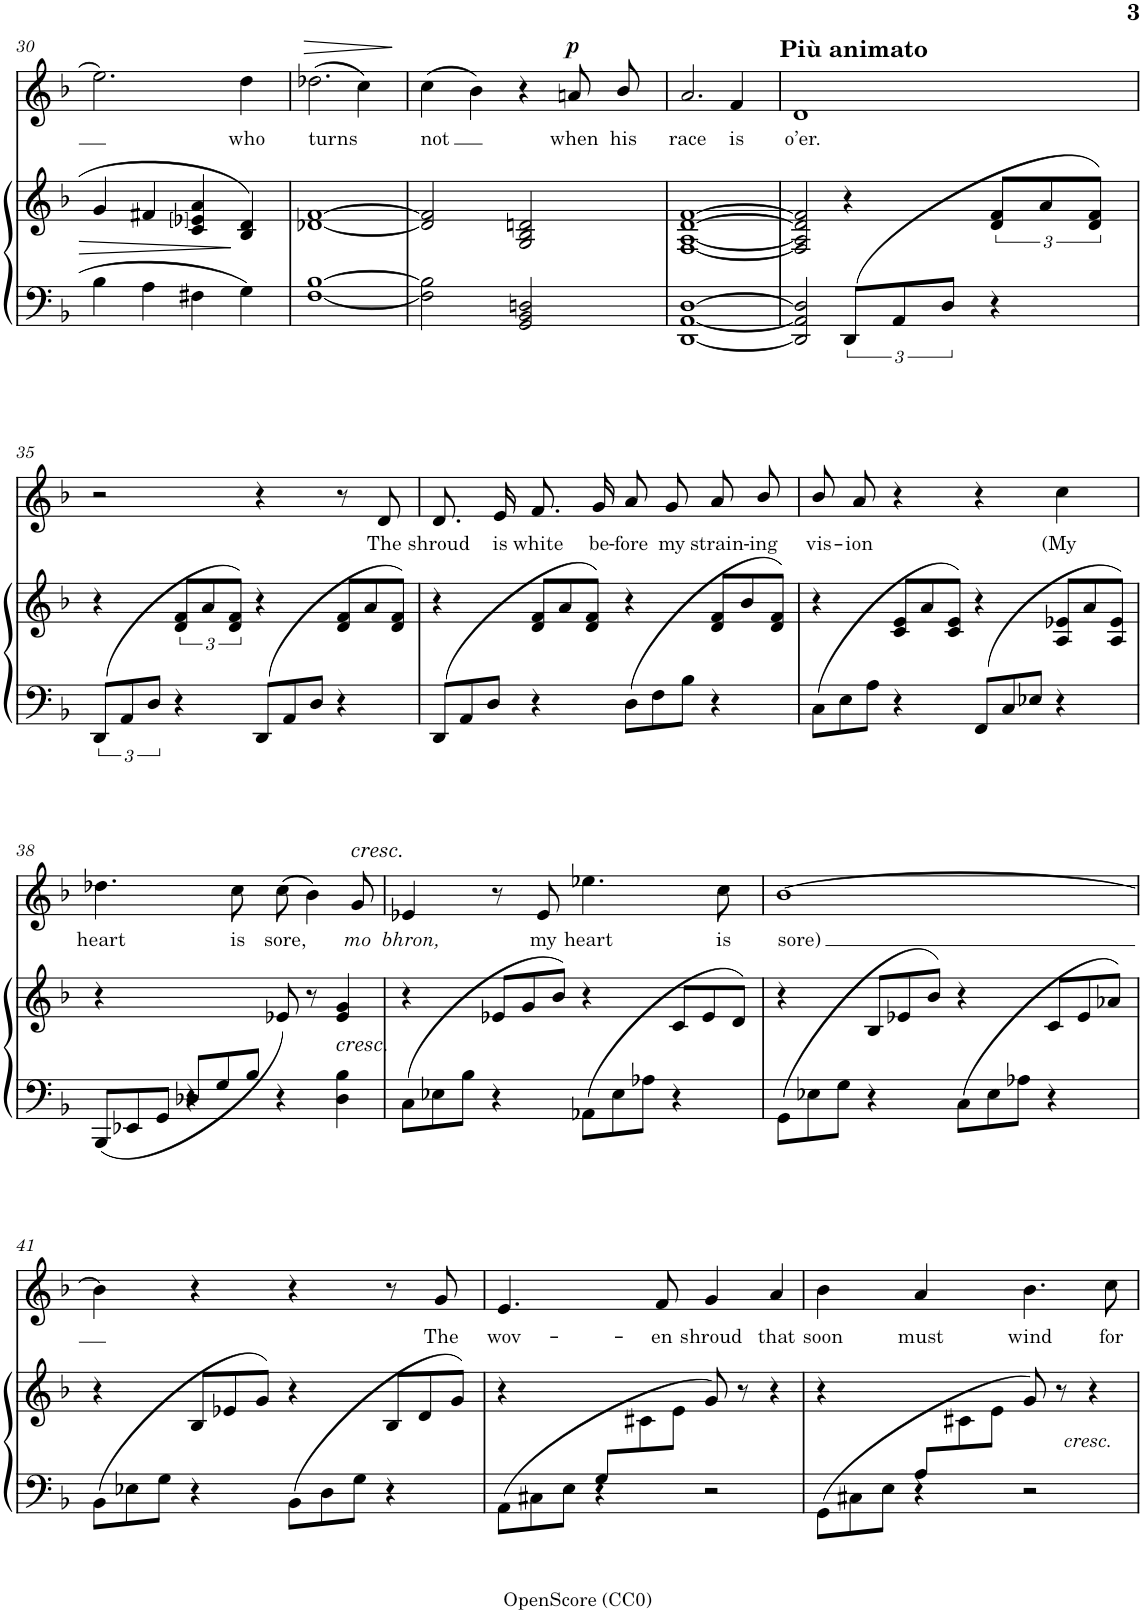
**kern	**kern	**kern	**text	**dynam
*part2	*part2	*part1	*part1	*part1
*staff3	*staff2	*staff1	*staff1	*staff1
*I"Piano	*	*I"Voice	*	*
*I'Pno	*	*	*	*
!!LO:PB:g=z
*clefF4	*clefG2	*clefG2	*	*
*k[b-]	*k[b-]	*k[b-]	*	*
*M4/4	*M4/4	*M4/4	*	*
*met(c)	*met(c)	*met(c)	*	*
=30	=30	=30	=30	=30
4B-\	4g/	2.ee-\]	.	.
4A\	4f#X/	.	.	.
4F#X\	4c/ 4e-j/ 4a/	.	.	.
!	!	!	!LO:LY:b	!
4G\	4B-/ 4d/	4dd\	who	.
=31	=31	=31	=31	=31
!	!	!	!LO:LY:b	!LO:HP:b
[1F [1B-	[1d-X [1f	(2.dd-X\	turns	>
.	.	4cc\)	.	.
.	.	.	.	]
=32	=32	=32	=32	=32
!	!	!	!LO:LY:b	!
2F\] 2B-\]	2d-/] 2f/]	(4cc\	not	.
.	.	4b-\)	.	.
2GG/ 2BB-/ 2Dn/	2G/ 2B-/ 2dn/	4r	.	.
!	!	!	!LO:LY:b	!LO:DY:a
.	.	8an/L	when	p
!	!	!	!LO:LY:b	!
.	.	8b-/J	his	.
=33	=33	=33	=33	=33
!	!	!	!LO:LY:b	!
[1DD [1AA [1D	[1F [1A [>1d [1f	2.a/	race	.
!	!	!	!LO:LY:b	!
.	.	4f/	is	.
=34	=34	=34	=34	=34
!	!	!LO:TX:a:B:t=Più animato	!	!
!	!	!	!LO:LY:b	!
2DD/] 2AA/] 2D/]	2F/], 2A/], 2d/], 2f/],	1d	o’er.	.
(>12DD/L	4r	.	.	.
12AA/	.	.	.	.
12D/J	.	.	.	.
4r	12d/ 12f/L	.	.	.
.	12a/	.	.	.
.	(12d/ 12f/J	.	.	.
!!LO:LB:g=z
=35	=35	=35	=35	=35
(>12DD/L	4r	2r	.	.
12AA/	.	.	.	.
12D/J	.	.	.	.
4r	12d/ 12f/L	.	.	.
.	12a/	.	.	.
.	12d/ 12f/J)	.	.	.
*Xbrackettup	*	*	*	*
(>12DD/L	4r	4r	.	.
12AA/	.	.	.	.
12D/J	.	.	.	.
*	*Xbrackettup	*	*	*
4r	12d/ 12f/L	8r	.	.
.	12a/	.	.	.
!	!	!	!LO:LY:b	!
.	.	8d/	The	.
.	(12d/ 12f/J	.	.	.
=36	=36	=36	=36	=36
*brackettup	*	*	*	*
!	!	!	!LO:LY:b	!
(>12DD/L	4r	8.d/L	shroud	.
12AA/	.	.	.	.
12D/J	.	.	.	.
!	!	!	!LO:LY:b	!
.	.	16e/Jk	is	.
*	*brackettup	*	*	*
!	!	!	!LO:LY:b	!
4r	12d/ 12f/L	8.f/L	white	.
.	12a/	.	.	.
.	12d/ 12f/J)	.	.	.
!	!	!	!LO:LY:b	!
.	.	16g/Jk	be-	.
*Xbrackettup	*	*	*	*
!	!	!	!LO:LY:b	!
(12D\L	4r	8a/L	-fore	.
12F\	.	.	.	.
!	!	!	!LO:LY:b	!
.	.	8g/J	my	.
12B-\J	.	.	.	.
*	*Xbrackettup	*	*	*
!	!	!	!LO:LY:b	!
4r	12d/ 12f/L	8a/L	strain-	.
.	12b-/	.	.	.
!	!	!	!LO:LY:b	!
.	.	8b-/J	-ing	.
.	12d/ 12f/J)	.	.	.
=37	=37	=37	=37	=37
!	!	!	!LO:LY:b	!
(12C\L	4r	8b-/L	vis-	.
12E\	.	.	.	.
!	!	!	!LO:LY:b	!
.	.	8a/J	-ion	.
12A\J	.	.	.	.
*	*brackettup	*	*	*
4r	12c/ 12e/L	4r	.	.
.	12a/	.	.	.
.	12c/ 12e/J)	.	.	.
(>12FF/L	4r	4r	.	.
12C/	.	.	.	.
12E-X/J	.	.	.	.
*	*Xbrackettup	*	*	*
!	!	!	!LO:LY:b	!
4r	12A/ 12e-X/L	4cc\	(My	.
.	12a/	.	.	.
.	12A/ 12e-/J)	.	.	.
!!LO:LB:g=z
=38	=38	=38	=38	=38
*^	*	*	*	*
!	!	!	!	!LO:LY:b	!
4ryy	(12BBB-/L	4r	4.dd-X\	heart	.
.	12EE-X/	.	.	.	.
.	12GG/J	.	.	.	.
12D-X/L	4r	4ryy	.	.	.
12G/	.	.	.	.	.
!	!	!	!	!LO:LY:b	!
.	.	.	8cc\	is	.
12B-/J	.	.	.	.	.
!	!	!	!	!LO:LY:b	!
2ryy	4r	8e-X/)	(8cc\	sore,	.
.	.	8r	4b-\)	.	.
!	!	!LO:TX:b:i:t=cresc.	!	!	!
.	4D-\ 4B-\	4e-/ 4g/	.	.	.
!	!	!	!LO:TX:a:i:t=cresc.	!	!
!	!	!	!	!LO:LY:b	!
.	.	.	8g/	mo	.
*v	*v	*	*	*	*
=39	=39	=39	=39	=39
!	!	!	!LO:LY:b	!
(12C\L	4r	4e-X/	bhron,	.
12E-X\	.	.	.	.
12B-\J	.	.	.	.
*	*brackettup	*	*	*
4r	12e-X/L	8r	.	.
.	12g/	.	.	.
!	!	!	!LO:LY:b	!
.	.	8e-/	my	.
.	12b-/J)	.	.	.
!	!	!	!LO:LY:b	!
(>12AA-X\L	4r	4.ee-X\	heart	.
12E-\	.	.	.	.
12A-X\J	.	.	.	.
*	*Xbrackettup	*	*	*
4r	12c/L	.	.	.
.	12e-/	.	.	.
!	!	!	!LO:LY:b	!
.	.	8cc\	is	.
.	12d/J)	.	.	.
=40	=40	=40	=40	=40
!	!	!	!LO:LY:b	!
(12GG\L	4r	[1b-	sore)	.
12E-X\	.	.	.	.
12G\J	.	.	.	.
*	*brackettup	*	*	*
4r	12B-/L	.	.	.
.	12e-X/	.	.	.
.	12b-/J)	.	.	.
(>12C\L	4r	.	.	.
12E-\	.	.	.	.
12A-X\J	.	.	.	.
*	*Xbrackettup	*	*	*
4r	12c/L	.	.	.
.	12e-/	.	.	.
.	12a-X/J)	.	.	.
!!LO:LB:g=z
=41	=41	=41	=41	=41
(12BB-\L	4r	4b-\]	.	.
12E-X\	.	.	.	.
12G\J	.	.	.	.
*	*brackettup	*	*	*
4r	12B-/L	4r	.	.
.	12e-X/	.	.	.
.	12g/J)	.	.	.
12BB-\L	4r	4r	.	.
12D\	.	.	.	.
12G\J	.	.	.	.
*	*Xbrackettup	*	*	*
4r	12B-/L	8r	.	.
.	12d/	.	.	.
!	!	!	!LO:LY:b	!
.	.	8g/	The	.
.	12g/J)	.	.	.
=42	=42	=42	=42	=42
*^	*	*	*	*
*	*Xtuplet	*	*	*	*
!	!	!	!	!LO:LY:b	!
4ryy	(12AA\L	4r	4.e/	wov-	.
.	12C#X\	.	.	.	.
.	12E\J	.	.	.	.
*tuplet	*	*	*	*	*
12G/L	4r	12ryy	.	.	.
3%2ryy	.	12c#X\	.	.	.
!	!	!	!	!LO:LY:b	!
.	.	.	8f/	-en	.
.	.	12e\J	.	.	.
!	!	!	!	!LO:LY:b	!
.	2r	8g/)	4g/	shroud	.
.	.	8r	.	.	.
!	!	!	!	!LO:LY:b	!
.	.	4r	4a/	that	.
=43	=43	=43	=43	=43	=43
*	*Xtuplet	*	*	*	*
!	!	!	!	!LO:LY:b	!
4ryy	12GG\L	4r	4b-\	soon	.
.	12C#X\	.	.	.	.
.	12E\J	.	.	.	.
*tuplet	*	*	*	*	*
!	!	!	!	!LO:LY:b	!
12A/L	4r	12ryy	4a/	must	.
3%2ryy	.	12c#X\	.	.	.
.	.	12e\J	.	.	.
!	!	!LO:TX:b:i:t=cresc.	!	!	!
!	!	!	!	!LO:LY:b	!
.	2r	8g/)	4.b-\	wind	.
.	.	8r	.	.	.
.	.	4r	.	.	.
!	!	!	!	!LO:LY:b	!
.	.	.	8cc\	for	.
*v	*v	*	*	*	*
=	=	=	=	=
*-	*-	*-	*-	*-
